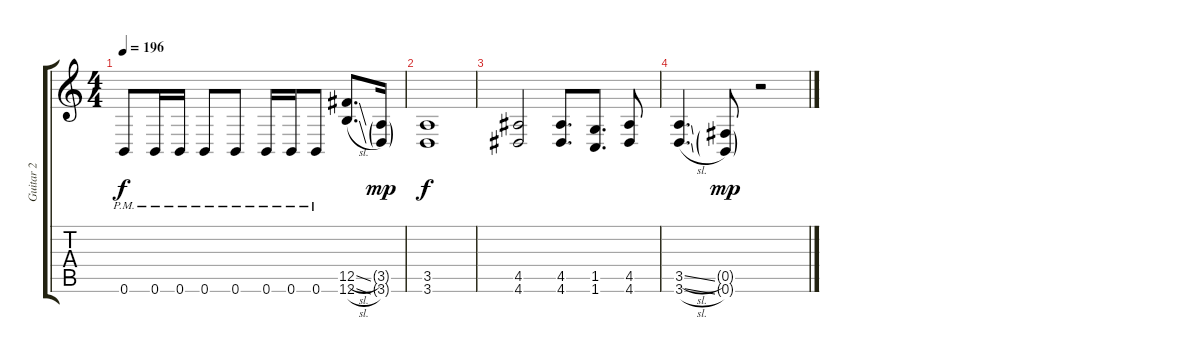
\track ("Guitar 2" "Guitar 2") {instrument distortionguitar}
\staff {score tabs}
\tuning (Db4 Ab3 E3 B2 Gb2 B1) {hide}
\ts (4 4)
\tempo 196
\clef g2
\ks c
0.6{pm}.8{dy f} 0.6{pm}.16 0.6{pm}.16 0.6{pm}.8 0.6{pm}.8 0.6{pm}.16 0.6{pm}.16 0.6{pm}.8 (12.5{sl} 12.6{sl}).8{d} (3.5{g} 3.6{g}).16{dy mp} |
(3.5 3.6).1{dy f} |
(4.5 4.6).2 (4.5 4.6).8{d} (1.5 1.6).8{d} (4.5 4.6).8 |
(3.5{sl} 3.6{sl}).4{d} (0.5{g} 0.6{g}).8{dy mp} r.2
